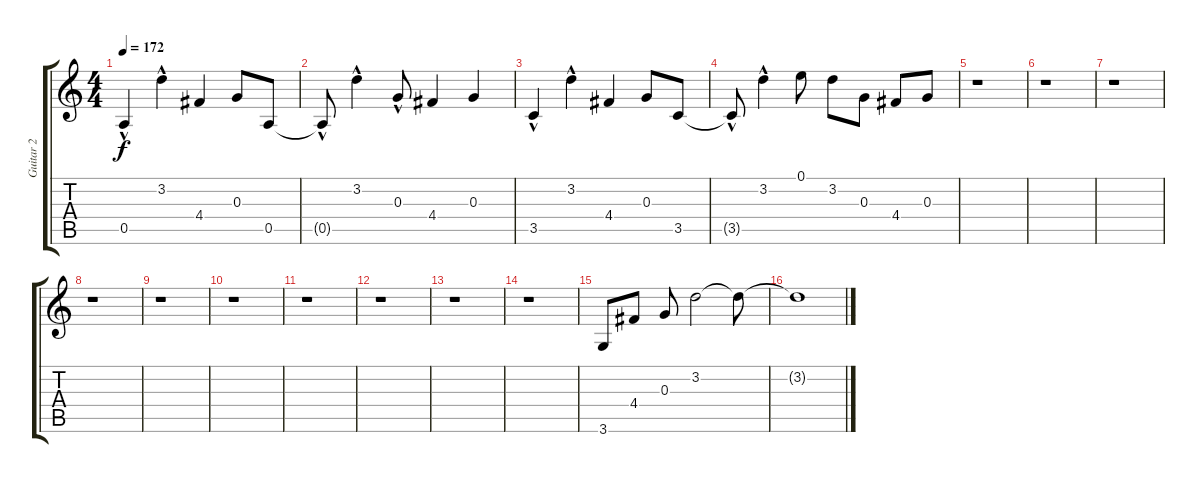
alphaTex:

\track ("Guitar 2" "Guitar 2") {instrument acousticguitarsteel}
\staff {score tabs}
\tuning (E4 B3 G3 D3 A2 E2) {hide}
\ts (4 4)
\tempo 172
\clef g2
\ks c
0.5{hac}.4{dy f instrument acousticguitarsteel} 3.2{hac}.4 4.4.4 0.3.8 0.5.8 |
0.5{hac t}.8 3.2{hac}.4 0.3{hac}.8 4.4.4 0.3.4 |
3.5{hac}.4 3.2{hac}.4 4.4.4 0.3.8 3.5.8 |
3.5{hac t}.8 3.2{hac}.4 0.1.8 3.2.8 0.3.8 4.4.8 0.3.8 |
r.1 |
r.1 |
r.1 |
r.1 |
r.1 |
r.1 |
r.1 |
r.1 |
r.1 |
r.1 |
3.6.8{instrument acousticguitarsteel} 4.4.8 0.3.8 3.2.2 3.2{t}.8 |
3.2{t}.1
